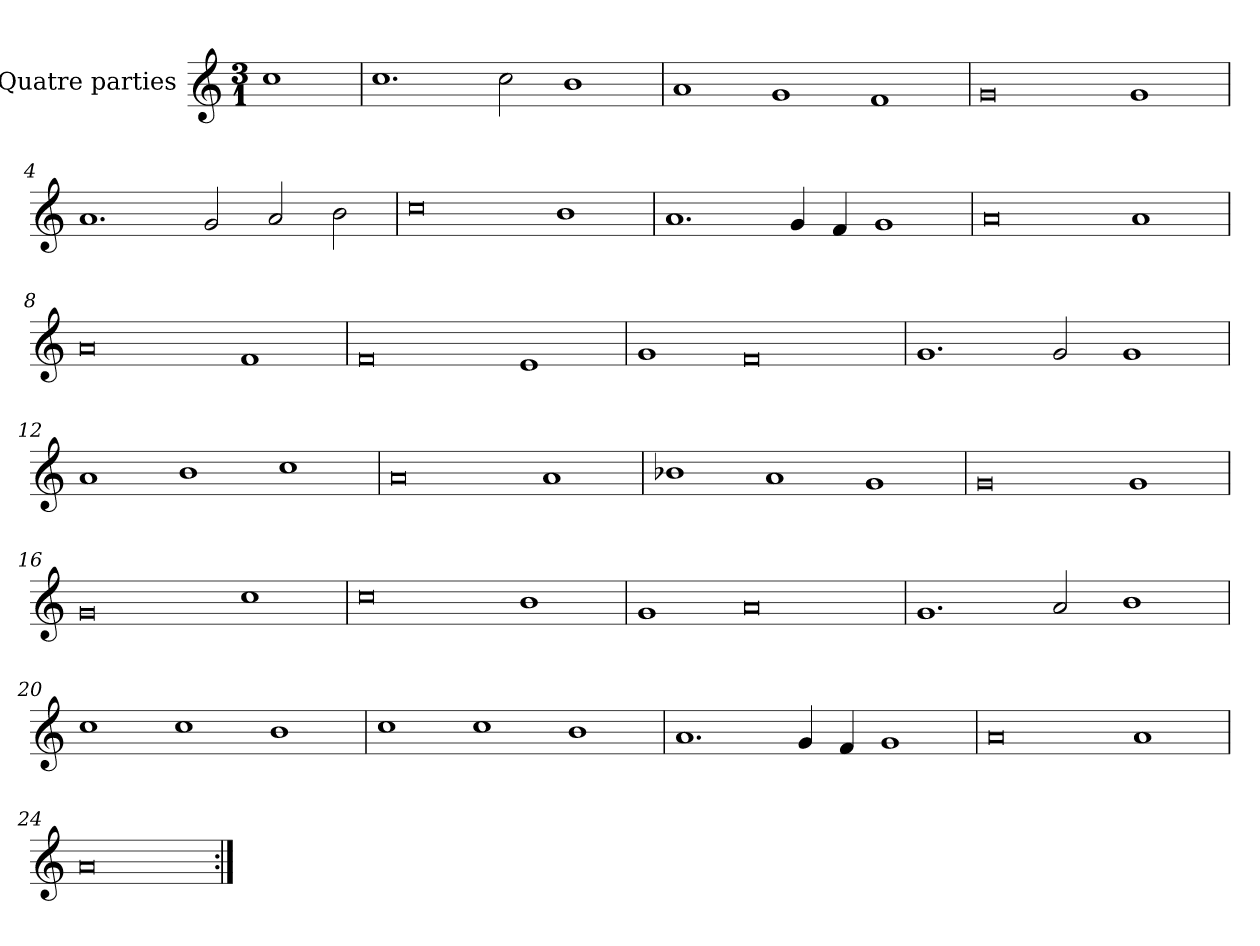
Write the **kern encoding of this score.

**kern
*part1
*staff1
*I"Quatre parties
*clefG2
*k[]
*M3/1
*MM360
=
1cc
=1
1.cc
2cc\
1b
=2
1a
1g
1f
=3
0g
1g
=4
1.a
2g/
2a/
2b\
=5
0cc
1b
=6
1.a
4g/
4f/
1g
=7
0a
1a
=8
0a
1f
=9
0f
1e
=10
1g
0f
=11
1.g
2g/
1g
=12
1a
1b
1cc
=13
0a
1a
=14
1b-X
1a
1g
=15
0g
1g
=16
0g
1cc
=17
0cc
1b
=18
1g
0a
=19
1.g
2a/
1b
=20
1cc
1cc
1b
=21
1cc
1cc
1b
=22
1.a
4g/
4f/
1g
=23
0a
1a
=24
0a
=:|!
*-
